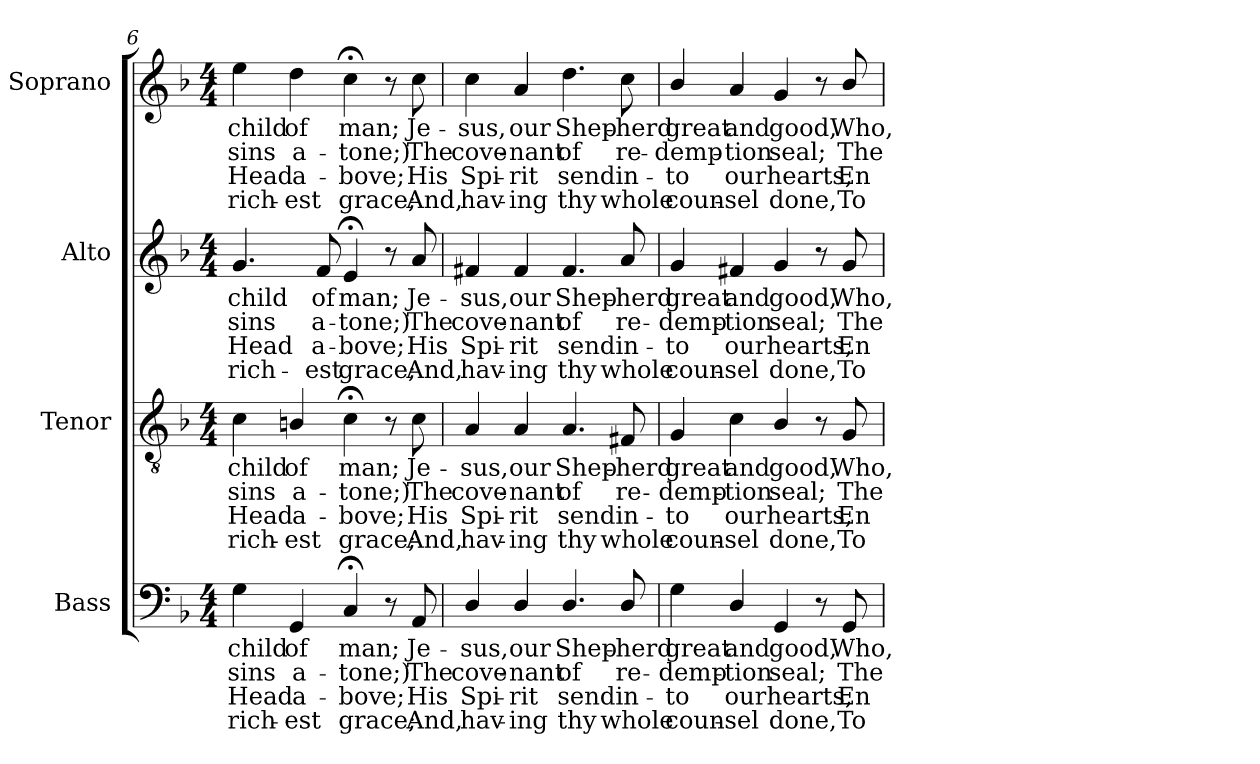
**kern	**text	**text	**text	**text	**kern	**text	**text	**text	**text	**kern	**text	**text	**text	**text	**kern	**text	**text	**text	**text
*part4	*part4	*part4	*part4	*part4	*part3	*part3	*part3	*part3	*part3	*part2	*part2	*part2	*part2	*part2	*part1	*part1	*part1	*part1	*part1
*staff4	*staff4	*staff4	*staff4	*staff4	*staff3	*staff3	*staff3	*staff3	*staff3	*staff2	*staff2	*staff2	*staff2	*staff2	*staff1	*staff1	*staff1	*staff1	*staff1
*I"Bass	*	*	*	*	*I"Tenor	*	*	*	*	*I"Alto	*	*	*	*	*I"Soprano	*	*	*	*
*I'B.	*	*	*	*	*I'T.	*	*	*	*	*I'A.	*	*	*	*	*I'S.	*	*	*	*
*clefF4	*	*	*	*	*clefGv2	*	*	*	*	*clefG2	*	*	*	*	*clefG2	*	*	*	*
*	*	*	*	*	*ITrd7c12	*	*	*	*	*	*	*	*	*	*	*	*	*	*
*k[b-]	*	*	*	*	*k[b-]	*	*	*	*	*k[b-]	*	*	*	*	*k[b-]	*	*	*	*
*F:	*	*	*	*	*F:	*	*	*	*	*F:	*	*	*	*	*F:	*	*	*	*
*M4/4	*	*	*	*	*M4/4	*	*	*	*	*M4/4	*	*	*	*	*M4/4	*	*	*	*
=6	=6	=6	=6	=6	=6	=6	=6	=6	=6	=6	=6	=6	=6	=6	=6	=6	=6	=6	=6
!	!LO:LY:b:color=#000000	!LO:LY:b:color=#000000	!LO:LY:b:color=#000000	!LO:LY:b:color=#000000	!	!	!	!	!	!	!	!	!	!	!	!	!	!	!
!	!	!	!	!	!	!LO:LY:b:color=#000000	!LO:LY:b:color=#000000	!LO:LY:b:color=#000000	!LO:LY:b:color=#000000	!	!	!	!	!	!	!	!	!	!
!	!	!	!	!	!	!	!	!	!	!	!LO:LY:b:color=#000000	!LO:LY:b:color=#000000	!LO:LY:b:color=#000000	!LO:LY:b:color=#000000	!	!	!	!	!
!	!	!	!	!	!	!	!	!	!	!	!	!	!	!	!	!LO:LY:b:color=#000000	!LO:LY:b:color=#000000	!LO:LY:b:color=#000000	!LO:LY:b:color=#000000
4Gi\	child	sins	Head	rich-	4Ci\	child	sins	Head	rich-	4.gi/	child	sins	Head	rich-	4eei\	child	sins	Head	rich-
!	!LO:LY:b:color=#000000	!LO:LY:b:color=#000000	!LO:LY:b:color=#000000	!LO:LY:b:color=#000000	!	!	!	!	!	!	!	!	!	!	!	!	!	!	!
!	!	!	!	!	!	!LO:LY:b:color=#000000	!LO:LY:b:color=#000000	!LO:LY:b:color=#000000	!LO:LY:b:color=#000000	!	!	!	!	!	!	!	!	!	!
!	!	!	!	!	!	!	!	!	!	!	!	!	!	!	!	!LO:LY:b:color=#000000	!LO:LY:b:color=#000000	!LO:LY:b:color=#000000	!LO:LY:b:color=#000000
4GGi/	of	a-	-a-	-est	4BBni/	of	a-	-a-	-est	.	.	.	.	.	4ddi\	of	a-	-a-	-est
!	!	!	!	!	!	!	!	!	!	!	!LO:LY:b:color=#000000	!LO:LY:b:color=#000000	!LO:LY:b:color=#000000	!LO:LY:b:color=#000000	!	!	!	!	!
.	.	.	.	.	.	.	.	.	.	8fi/	of	a-	-a-	-est	.	.	.	.	.
!	!LO:LY:b:color=#000000	!LO:LY:b:color=#000000	!LO:LY:b:color=#000000	!LO:LY:b:color=#000000	!	!	!	!	!	!	!	!	!	!	!	!	!	!	!
!	!	!	!	!	!	!LO:LY:b:color=#000000	!LO:LY:b:color=#000000	!LO:LY:b:color=#000000	!LO:LY:b:color=#000000	!	!	!	!	!	!	!	!	!	!
!	!	!	!	!	!	!	!	!	!	!	!LO:LY:b:color=#000000	!LO:LY:b:color=#000000	!LO:LY:b:color=#000000	!LO:LY:b:color=#000000	!	!	!	!	!
!	!	!	!	!	!	!	!	!	!	!	!	!	!	!	!	!LO:LY:b:color=#000000	!LO:LY:b:color=#000000	!LO:LY:b:color=#000000	!LO:LY:b:color=#000000
4C;i/	man;	-tone;)	bove;	grace;	4C;i\	man;	-tone;)	bove;	grace;	4e;i/	man;	-tone;)	bove;	grace;	4cc;i\	man;	-tone;)	bove;	grace;
8r	.	.	.	.	8r	.	.	.	.	8r	.	.	.	.	8r	.	.	.	.
!	!LO:LY:b:color=#000000	!LO:LY:b:color=#000000	!LO:LY:b:color=#000000	!LO:LY:b:color=#000000	!	!	!	!	!	!	!	!	!	!	!	!	!	!	!
!	!	!	!	!	!	!LO:LY:b:color=#000000	!LO:LY:b:color=#000000	!LO:LY:b:color=#000000	!LO:LY:b:color=#000000	!	!	!	!	!	!	!	!	!	!
!	!	!	!	!	!	!	!	!	!	!	!LO:LY:b:color=#000000	!LO:LY:b:color=#000000	!LO:LY:b:color=#000000	!LO:LY:b:color=#000000	!	!	!	!	!
!	!	!	!	!	!	!	!	!	!	!	!	!	!	!	!	!LO:LY:b:color=#000000	!LO:LY:b:color=#000000	!LO:LY:b:color=#000000	!LO:LY:b:color=#000000
8AAi/	Je-	The	His	And,	8Ci\	Je-	The	His	And,	8ai/	Je-	The	His	And,	8cci\	Je-	The	His	And,
=7	=7	=7	=7	=7	=7	=7	=7	=7	=7	=7	=7	=7	=7	=7	=7	=7	=7	=7	=7
!	!LO:LY:b:color=#000000	!LO:LY:b:color=#000000	!LO:LY:b:color=#000000	!LO:LY:b:color=#000000	!	!	!	!	!	!	!	!	!	!	!	!	!	!	!
!	!	!	!	!	!	!LO:LY:b:color=#000000	!LO:LY:b:color=#000000	!LO:LY:b:color=#000000	!LO:LY:b:color=#000000	!	!	!	!	!	!	!	!	!	!
!	!	!	!	!	!	!	!	!	!	!	!LO:LY:b:color=#000000	!LO:LY:b:color=#000000	!LO:LY:b:color=#000000	!LO:LY:b:color=#000000	!	!	!	!	!
!	!	!	!	!	!	!	!	!	!	!	!	!	!	!	!	!LO:LY:b:color=#000000	!LO:LY:b:color=#000000	!LO:LY:b:color=#000000	!LO:LY:b:color=#000000
4Di/	-sus,	cove-	Spi-	-hav-	4AAi/	-sus,	cove-	Spi-	-hav-	4f#Xi/	-sus,	cove-	Spi-	-hav-	4cci\	-sus,	cove-	Spi-	-hav-
!	!LO:LY:b:color=#000000	!LO:LY:b:color=#000000	!LO:LY:b:color=#000000	!LO:LY:b:color=#000000	!	!	!	!	!	!	!	!	!	!	!	!	!	!	!
!	!	!	!	!	!	!LO:LY:b:color=#000000	!LO:LY:b:color=#000000	!LO:LY:b:color=#000000	!LO:LY:b:color=#000000	!	!	!	!	!	!	!	!	!	!
!	!	!	!	!	!	!	!	!	!	!	!LO:LY:b:color=#000000	!LO:LY:b:color=#000000	!LO:LY:b:color=#000000	!LO:LY:b:color=#000000	!	!	!	!	!
!	!	!	!	!	!	!	!	!	!	!	!	!	!	!	!	!LO:LY:b:color=#000000	!LO:LY:b:color=#000000	!LO:LY:b:color=#000000	!LO:LY:b:color=#000000
4Di/	our	-nant	-rit	ing	4AAi/	our	-nant	-rit	ing	4f#i/	our	-nant	-rit	ing	4ai/	our	-nant	-rit	ing
!	!LO:LY:b:color=#000000	!LO:LY:b:color=#000000	!LO:LY:b:color=#000000	!LO:LY:b:color=#000000	!	!	!	!	!	!	!	!	!	!	!	!	!	!	!
!	!	!	!	!	!	!LO:LY:b:color=#000000	!LO:LY:b:color=#000000	!LO:LY:b:color=#000000	!LO:LY:b:color=#000000	!	!	!	!	!	!	!	!	!	!
!	!	!	!	!	!	!	!	!	!	!	!LO:LY:b:color=#000000	!LO:LY:b:color=#000000	!LO:LY:b:color=#000000	!LO:LY:b:color=#000000	!	!	!	!	!
!	!	!	!	!	!	!	!	!	!	!	!	!	!	!	!	!LO:LY:b:color=#000000	!LO:LY:b:color=#000000	!LO:LY:b:color=#000000	!LO:LY:b:color=#000000
4.Di/	Shep-	of	send	thy	4.AAi/	Shep-	of	send	thy	4.f#i/	Shep-	of	send	thy	4.ddi\	Shep-	of	send	thy
!	!LO:LY:b:color=#000000	!LO:LY:b:color=#000000	!LO:LY:b:color=#000000	!LO:LY:b:color=#000000	!	!	!	!	!	!	!	!	!	!	!	!	!	!	!
!	!	!	!	!	!	!LO:LY:b:color=#000000	!LO:LY:b:color=#000000	!LO:LY:b:color=#000000	!LO:LY:b:color=#000000	!	!	!	!	!	!	!	!	!	!
!	!	!	!	!	!	!	!	!	!	!	!LO:LY:b:color=#000000	!LO:LY:b:color=#000000	!LO:LY:b:color=#000000	!LO:LY:b:color=#000000	!	!	!	!	!
!	!	!	!	!	!	!	!	!	!	!	!	!	!	!	!	!LO:LY:b:color=#000000	!LO:LY:b:color=#000000	!LO:LY:b:color=#000000	!LO:LY:b:color=#000000
8Di/	-herd	re-	in-	-whole	8FF#Xi/	-herd	re-	in-	-whole	8ai/	-herd	re-	in-	-whole	8cci\	-herd	re-	in-	-whole
=8	=8	=8	=8	=8	=8	=8	=8	=8	=8	=8	=8	=8	=8	=8	=8	=8	=8	=8	=8
!	!LO:LY:b:color=#000000	!LO:LY:b:color=#000000	!LO:LY:b:color=#000000	!LO:LY:b:color=#000000	!	!	!	!	!	!	!	!	!	!	!	!	!	!	!
!	!	!	!	!	!	!LO:LY:b:color=#000000	!LO:LY:b:color=#000000	!LO:LY:b:color=#000000	!LO:LY:b:color=#000000	!	!	!	!	!	!	!	!	!	!
!	!	!	!	!	!	!	!	!	!	!	!LO:LY:b:color=#000000	!LO:LY:b:color=#000000	!LO:LY:b:color=#000000	!LO:LY:b:color=#000000	!	!	!	!	!
!	!	!	!	!	!	!	!	!	!	!	!	!	!	!	!	!LO:LY:b:color=#000000	!LO:LY:b:color=#000000	!LO:LY:b:color=#000000	!LO:LY:b:color=#000000
4Gi\	great	-demp-	to	coun-	4GGi/	great	-demp-	to	coun-	4gi/	great	-demp-	to	coun-	4b-i/	great	-demp-	to	coun-
!	!LO:LY:b:color=#000000	!LO:LY:b:color=#000000	!LO:LY:b:color=#000000	!LO:LY:b:color=#000000	!	!	!	!	!	!	!	!	!	!	!	!	!	!	!
!	!	!	!	!	!	!LO:LY:b:color=#000000	!LO:LY:b:color=#000000	!LO:LY:b:color=#000000	!LO:LY:b:color=#000000	!	!	!	!	!	!	!	!	!	!
!	!	!	!	!	!	!	!	!	!	!	!LO:LY:b:color=#000000	!LO:LY:b:color=#000000	!LO:LY:b:color=#000000	!LO:LY:b:color=#000000	!	!	!	!	!
!	!	!	!	!	!	!	!	!	!	!	!	!	!	!	!	!LO:LY:b:color=#000000	!LO:LY:b:color=#000000	!LO:LY:b:color=#000000	!LO:LY:b:color=#000000
4Di/	and	-tion	-our	sel	4Ci\	and	-tion	-our	sel	4f#Xi/	and	-tion	-our	sel	4ai/	and	-tion	-our	sel
!	!LO:LY:b:color=#000000	!LO:LY:b:color=#000000	!LO:LY:b:color=#000000	!LO:LY:b:color=#000000	!	!	!	!	!	!	!	!	!	!	!	!	!	!	!
!	!	!	!	!	!	!LO:LY:b:color=#000000	!LO:LY:b:color=#000000	!LO:LY:b:color=#000000	!LO:LY:b:color=#000000	!	!	!	!	!	!	!	!	!	!
!	!	!	!	!	!	!	!	!	!	!	!LO:LY:b:color=#000000	!LO:LY:b:color=#000000	!LO:LY:b:color=#000000	!LO:LY:b:color=#000000	!	!	!	!	!
!	!	!	!	!	!	!	!	!	!	!	!	!	!	!	!	!LO:LY:b:color=#000000	!LO:LY:b:color=#000000	!LO:LY:b:color=#000000	!LO:LY:b:color=#000000
4GGi/	good,	seal;	hearts,	done,	4BB-i/	good,	seal;	hearts,	done,	4gi/	good,	seal;	hearts,	done,	4gi/	good,	seal;	hearts,	done,
8r	.	.	.	.	8r	.	.	.	.	8r	.	.	.	.	8r	.	.	.	.
!	!LO:LY:b:color=#000000	!LO:LY:b:color=#000000	!LO:LY:b:color=#000000	!LO:LY:b:color=#000000	!	!	!	!	!	!	!	!	!	!	!	!	!	!	!
!	!	!	!	!	!	!LO:LY:b:color=#000000	!LO:LY:b:color=#000000	!LO:LY:b:color=#000000	!LO:LY:b:color=#000000	!	!	!	!	!	!	!	!	!	!
!	!	!	!	!	!	!	!	!	!	!	!LO:LY:b:color=#000000	!LO:LY:b:color=#000000	!LO:LY:b:color=#000000	!LO:LY:b:color=#000000	!	!	!	!	!
!	!	!	!	!	!	!	!	!	!	!	!	!	!	!	!	!LO:LY:b:color=#000000	!LO:LY:b:color=#000000	!LO:LY:b:color=#000000	!LO:LY:b:color=#000000
8GGi/	Who,	The	En-	-To	8GGi/	Who,	The	En-	-To	8gi/	Who,	The	En-	-To	8b-i/	Who,	The	En-	-To
=	=	=	=	=	=	=	=	=	=	=	=	=	=	=	=	=	=	=	=
*-	*-	*-	*-	*-	*-	*-	*-	*-	*-	*-	*-	*-	*-	*-	*-	*-	*-	*-	*-
